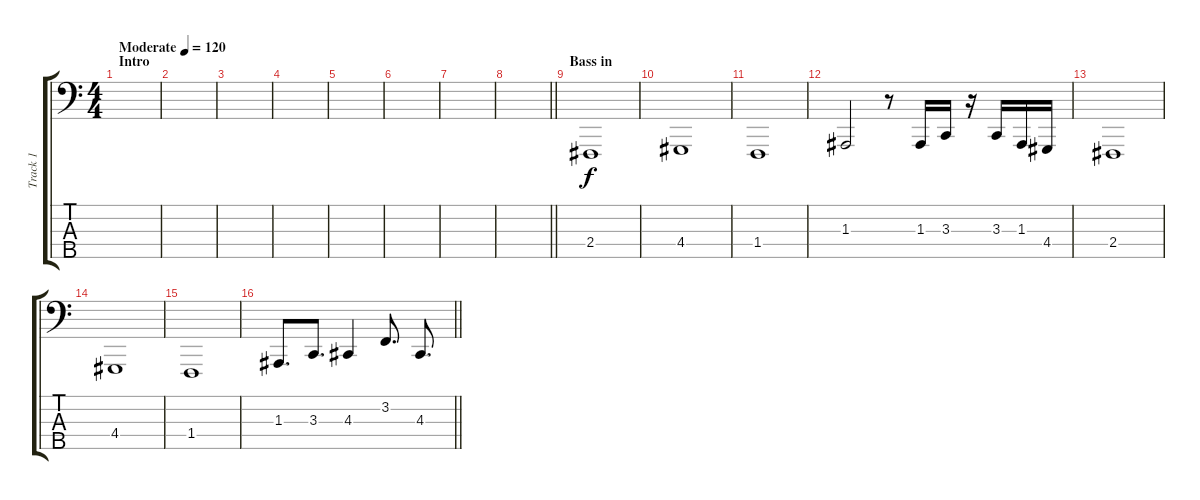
\track ("Track 1" "Track 1") {instrument lead8bassandlead}
\staff {score tabs}
\tuning (G2 D2 A1 E1 B0) {hide}
\ts (4 4)
\section ("" "Intro")
\tempo (120 "Moderate")
\clef f4
\ks c
|
|
|
|
|
|
|
\barLineRight lightlight
|
\section ("" "Bass in")
2.4.1 |
4.4.1 |
1.4.1 |
1.3.2 r.8 1.3.16 3.3.16 r.16 3.3.16 1.3.16 4.4.16 |
2.4.1 |
4.4.1 |
1.4.1 |
\barLineRight lightlight
1.3.8{d} 3.3.8{d} 4.3.4 3.2.8{d} 4.3.8{d}
